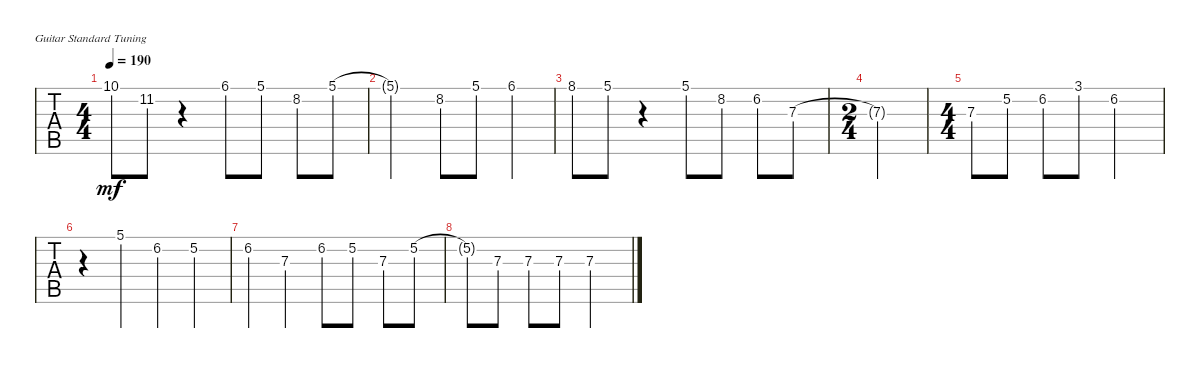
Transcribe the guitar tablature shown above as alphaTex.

\defaultSystemsLayout 4
\bracketExtendMode groupsimilarinstruments
\singleTrackTrackNamePolicy hidden
\multiTrackTrackNamePolicy hidden
\otherSystemsTrackNameOrientation horizontal
\track ("Dobro" "Dobro") {instrument acousticguitarsteel}
\staff {tabs}
\tuning (E4 B3 G3 D3 A2 E2)
\ts (4 4)
\tempo 190
\clef g2
\scale
0.333333
\ks f
10.1.8{dy mf} 11.2.8 r.4 6.1.8 5.1.8 8.2.8 5.1.8 |
\scale
0.333333 5.1{t}.2 8.2.8 5.1.8 6.1.4 |
\scale
0.192 8.1.8 5.1.8 r.4 5.1.8 8.2.8 6.2.8 7.3.8 |
\ts (2 4)
\scale
0.404 7.3{t}.2 |
\ts (4 4)
\scale
0.404 7.3.8 5.2.8 6.2.8 3.1.8 6.2.2 |
r.4 5.1.4 6.2.4 5.2.4 |
6.2.4 7.3.4 6.2.8 5.2.8 7.3.8 5.2.8 |
5.2{t}.8 7.3.8 7.3.8 7.3.8 7.3.2
